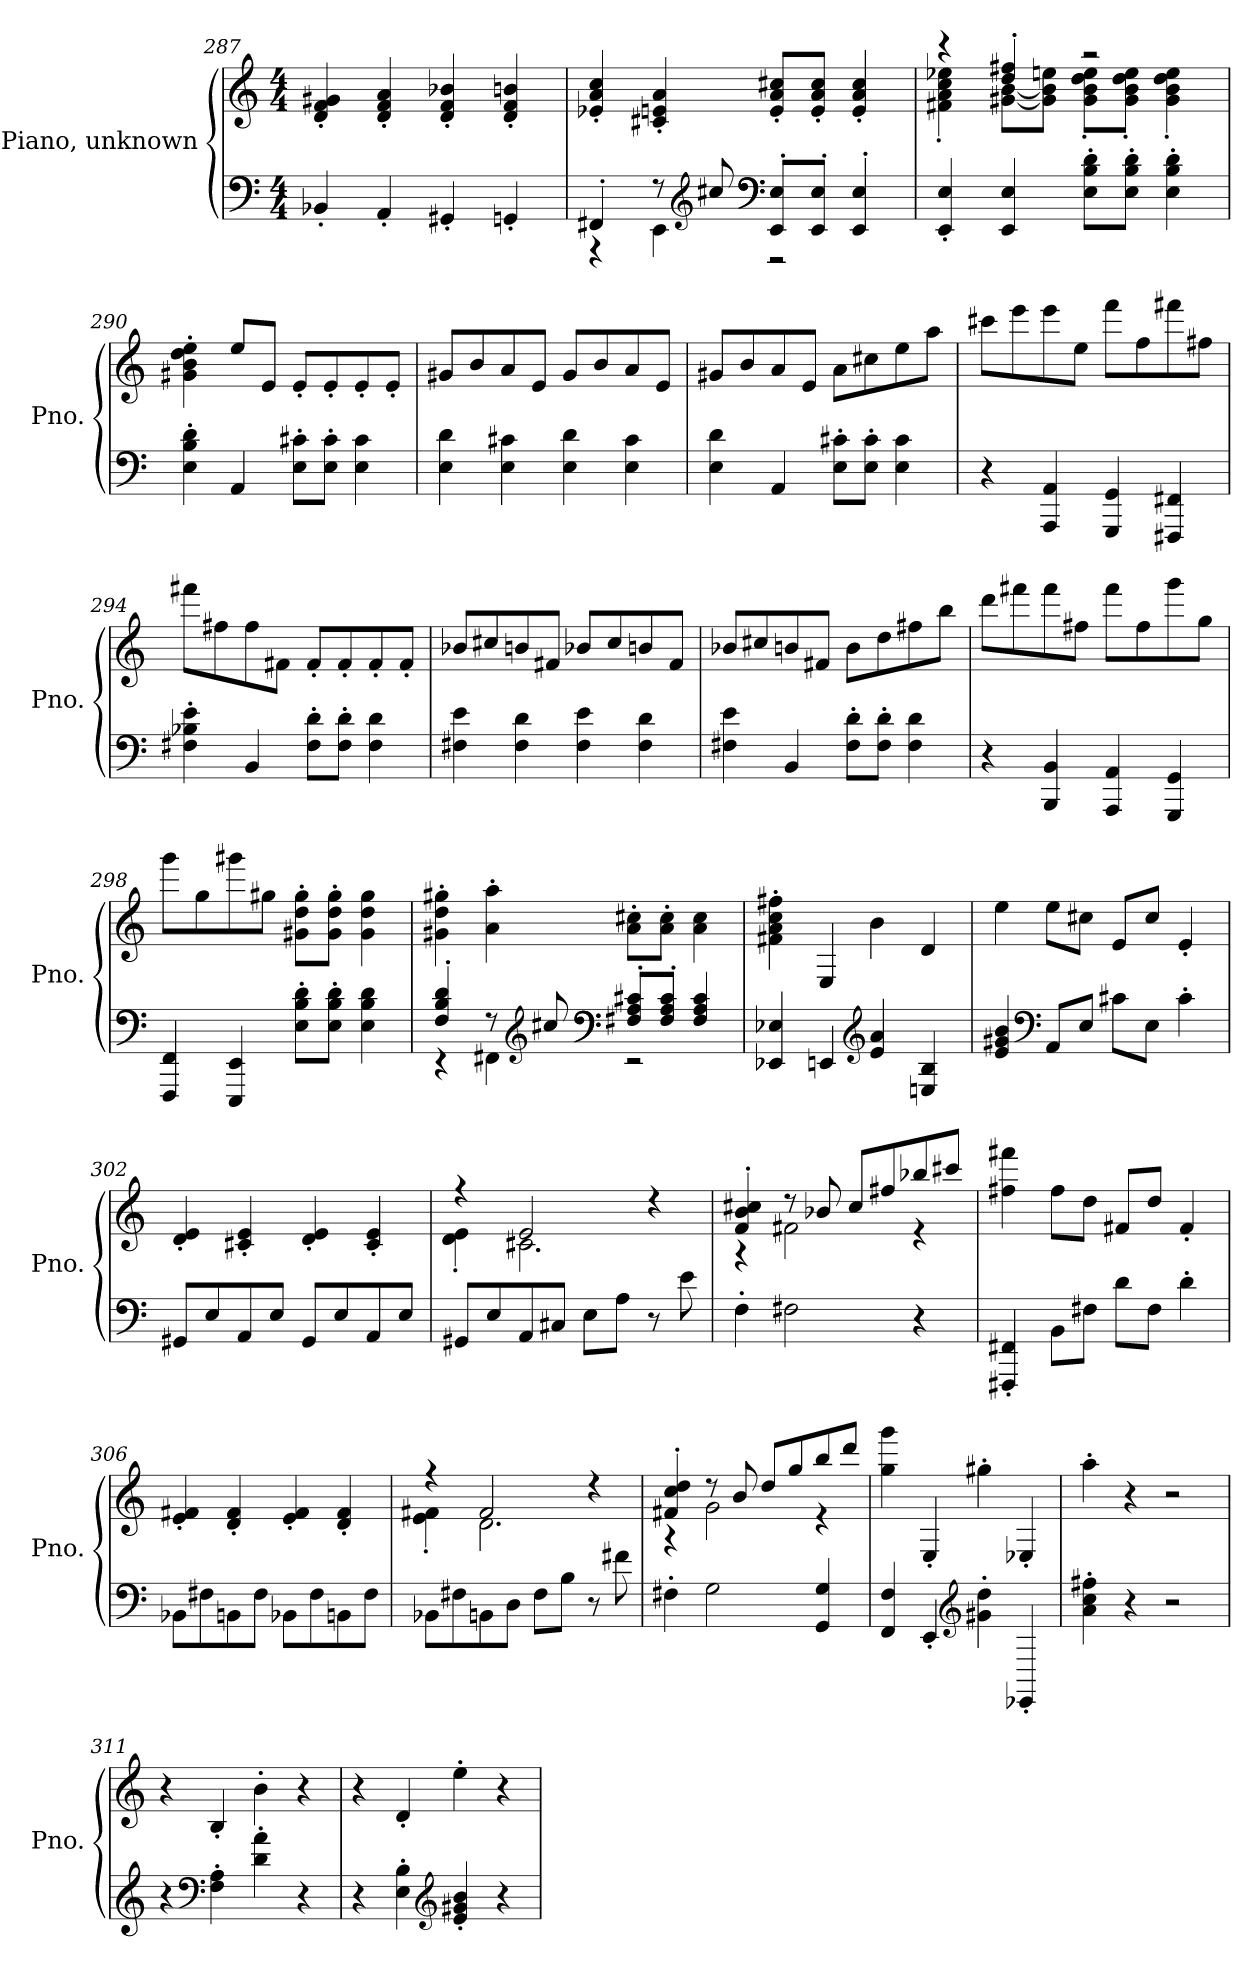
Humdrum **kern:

**kern	**kern
*part1	*part1
*staff2	*staff1
*I"Piano, unknown	*
*I'Pno.	*
*clefF4	*clefG2
*k[]	*k[]
*M4/4	*M4/4
=287	=287
4BB-X'/	4d/' 4f/' 4g#X/'
4AA'/	4d/' 4f/' 4a/'
4GG#X'/	4d/' 4f/' 4b-X/'
4GGn'/	4d/' 4f/' 4bn/'
=288	=288
*^	*
4FF#X'/	4r	4e-X/' 4a/' 4cc/'
8r	4EE\	4c#X/' 4en/' 4a/'
*clefG2	*	*
8cc#X/	.	.
*clefF4	*	*
8EE/' 8E/'L	2r	8e/' 8a/' 8cc#X/'L
8EE/' 8E/'J	.	8e/' 8a/' 8cc#/'J
4EE/' 4E/'	.	4e/' 4a/' 4cc#/'
*v	*v	*
!!LO:LB:g=z
=289	=289
*	*^
4EE/' 4E/'	4r	4f#X\' 4a\' 4cc\' 4ee-X\'
4EE/ 4E/	4dd/' 4ff#X/'	[8g#X\ [8b\L
.	.	8g#\] 8b\] 8een\J
8E\' 8B\' 8d\'L	2r	8g#\' 8b\' 8dd\' 8ee\'L
8E\' 8B\' 8d\'J	.	8g#\' 8b\' 8dd\' 8ee\'J
4E\' 4B\' 4d\'	.	4g#\' 4b\' 4dd\' 4ee\'
*	*v	*v
=290	=290
4E\' 4B\' 4d\'	4g#X\' 4b\' 4dd\' 4ee\'
4AA/	8ee/L
.	8e/J
8E\' 8c#X\'L	8e'/L
8E\' 8c#\'J	8e'/
4E\ 4c#\	8e'/
.	8e'/J
=291	=291
4E\ 4d\	8g#X/L
.	8b/
4E\ 4c#X\	8a/
.	8e/J
4E\ 4d\	8g#/L
.	8b/
4E\ 4c#\	8a/
.	8e/J
=292	=292
4E\ 4d\	8g#X/L
.	8b/
4AA/	8a/
.	8e/J
8E\' 8c#X\'L	8a\L
8E\' 8c#\'J	8cc#X\
4E\ 4c#\	8ee\
.	8aa\J
!!LO:PB:g=z
=293	=293
4r	8ccc#X\L
.	8eee\
4AAA/ 4AA/	8eee\
.	8ee\J
4GGG/ 4GG/	8fff\L
.	8ff\
4FFF#X/ 4FF#X/	8fff#X\
.	8ff#X\J
=294	=294
4F#X\' 4B-X\' 4e\'	8fff#X\L
.	8ff#X\
4BB/	8ff#\
.	8f#X\J
8F#\' 8d\'L	8f#'/L
8F#\' 8d\'J	8f#'/
4F#\ 4d\	8f#'/
.	8f#'/J
=295	=295
4F#X\ 4e\	8b-X/L
.	8cc#X/
4F#\ 4d\	8bn/
.	8f#X/J
4F#\ 4e\	8b-X/L
.	8cc#/
4F#\ 4d\	8bn/
.	8f#/J
!!LO:LB:g=z
=296	=296
4F#X\ 4e\	8b-X/L
.	8cc#X/
4BB/	8bn/
.	8f#X/J
8F#\' 8d\'L	8b\L
8F#\' 8d\'J	8dd\
4F#\ 4d\	8ff#X\
.	8bb\J
=297	=297
4r	8ddd\L
.	8fff#X\
4BBB/ 4BB/	8fff#\
.	8ff#X\J
4AAA/ 4AA/	8fff#\L
.	8ff#\
4GGG/ 4GG/	8ggg\
.	8gg\J
=298	=298
4FFF/ 4FF/	8ggg\L
.	8gg\
4EEE/ 4EE/	8ggg#X\
.	8gg#X\J
8E\' 8B\' 8d\'L	8g#X\' 8dd\' 8gg#\'L
8E\' 8B\' 8d\'J	8g#\' 8dd\' 8gg#\'J
4E\ 4B\ 4d\	4g#\ 4dd\ 4gg#\
!!LO:LB:g=z
=299	=299
*^	*
4F/' 4B/' 4d/'	4r	4g#X\' 4dd\' 4gg#X\'
8r	4FF#X\	4a\' 4aa\'
*clefG2	*	*
8cc#X/	.	.
*clefF4	*	*
8F#X/' 8A/' 8c#X/'L	2r	8a\' 8cc#X\'L
8F#/' 8A/' 8c#/'J	.	8a\' 8cc#\'J
4F#/ 4A/ 4c#/	.	4a\ 4cc#\
*v	*v	*
=300	=300
4EE-X/ 4E-X/	4f#X\' 4a\' 4cc\' 4ff#X\'
4EEn/	4E/
*clefG2	*
4e/ 4a/	4b\
4En/ 4B/	4d/
=301	=301
4e/ 4g#X/ 4b/	4ee\
*clefF4	*
8AA/L	8ee\L
8E/J	8cc#X\J
8c#X\L	8e/L
8E\J	8cc#/J
4c#'\	4e'/
=302	=302
8GG#X/L	4d/' 4e/'
8E/	.
8AA/	4c#X/' 4e/'
8E/J	.
8GG#/L	4d/' 4e/'
8E/	.
8AA/	4c#/' 4e/'
8E/J	.
!!LO:LB:g=z
=303	=303
*	*^
8GG#X/L	4r	4d\' 4e\'
8E/	.	.
8AA/	2e/	2.c#X\
8C#X/J	.	.
8E\L	.	.
8A\J	.	.
8r	4r	.
8e\	.	.
=304	=304	=304
4F'\	4f/' 4b/' 4cc#X/'	4r
2F#X\	8r	2f#X\
.	8b-X/	.
.	8cc#/L	.
.	8ff#X/	.
4r	8bb-X/	4r
.	8ccc#X/J	.
*	*v	*v
=305	=305
4FFF#X/' 4FF#X/'	4ff#X\ 4fff#X\
8BB\L	8ff#\L
8F#X\J	8dd\J
8d\L	8f#X/L
8F#\J	8dd/J
4d'\	4f#'/
=306	=306
8BB-X\L	4e/' 4f#X/'
8F#X\	.
8BBn\	4d/' 4f#/'
8F#\J	.
8BB-X\L	4e/' 4f#/'
8F#\	.
8BBn\	4d/' 4f#/'
8F#\J	.
!!LO:LB:g=z
=307	=307
*	*^
8BB-X\L	4r	4e\' 4f#X\'
8F#X\	.	.
8BBn\	2f#/	2.d\
8D\J	.	.
8F#\L	.	.
8B\J	.	.
8r	4r	.
8f#X\	.	.
=308	=308	=308
4F#X'\	4f#X/' 4cc/' 4dd/'	4r
2G\	8r	2g\
.	8b/	.
.	8dd/L	.
.	8gg/	.
4GG/ 4G/	8bb/	4r
.	8ddd/J	.
*	*v	*v
=309	=309
4FF/ 4F/	4gg\ 4ggg\
4EE'/	4E'/
*clefG2	*
4g#X\' 4dd\'	4gg#X'\
4EE-X'/	4E-X'/
=310	=310
4a\' 4cc\' 4ff#X\'	4aa'\
4r	4r
2r	2r
=311	=311
4r	4r
*clefF4	*
4F\' 4A\'	4B'/
4d\' 4a\'	4b'\
4r	4r
!!LO:LB:g=z
=312	=312
4r	4r
4E\' 4B\'	4d'/
*clefG2	*
4e/' 4g#X/' 4b/'	4ee'\
4r	4r
=	=
*-	*-
